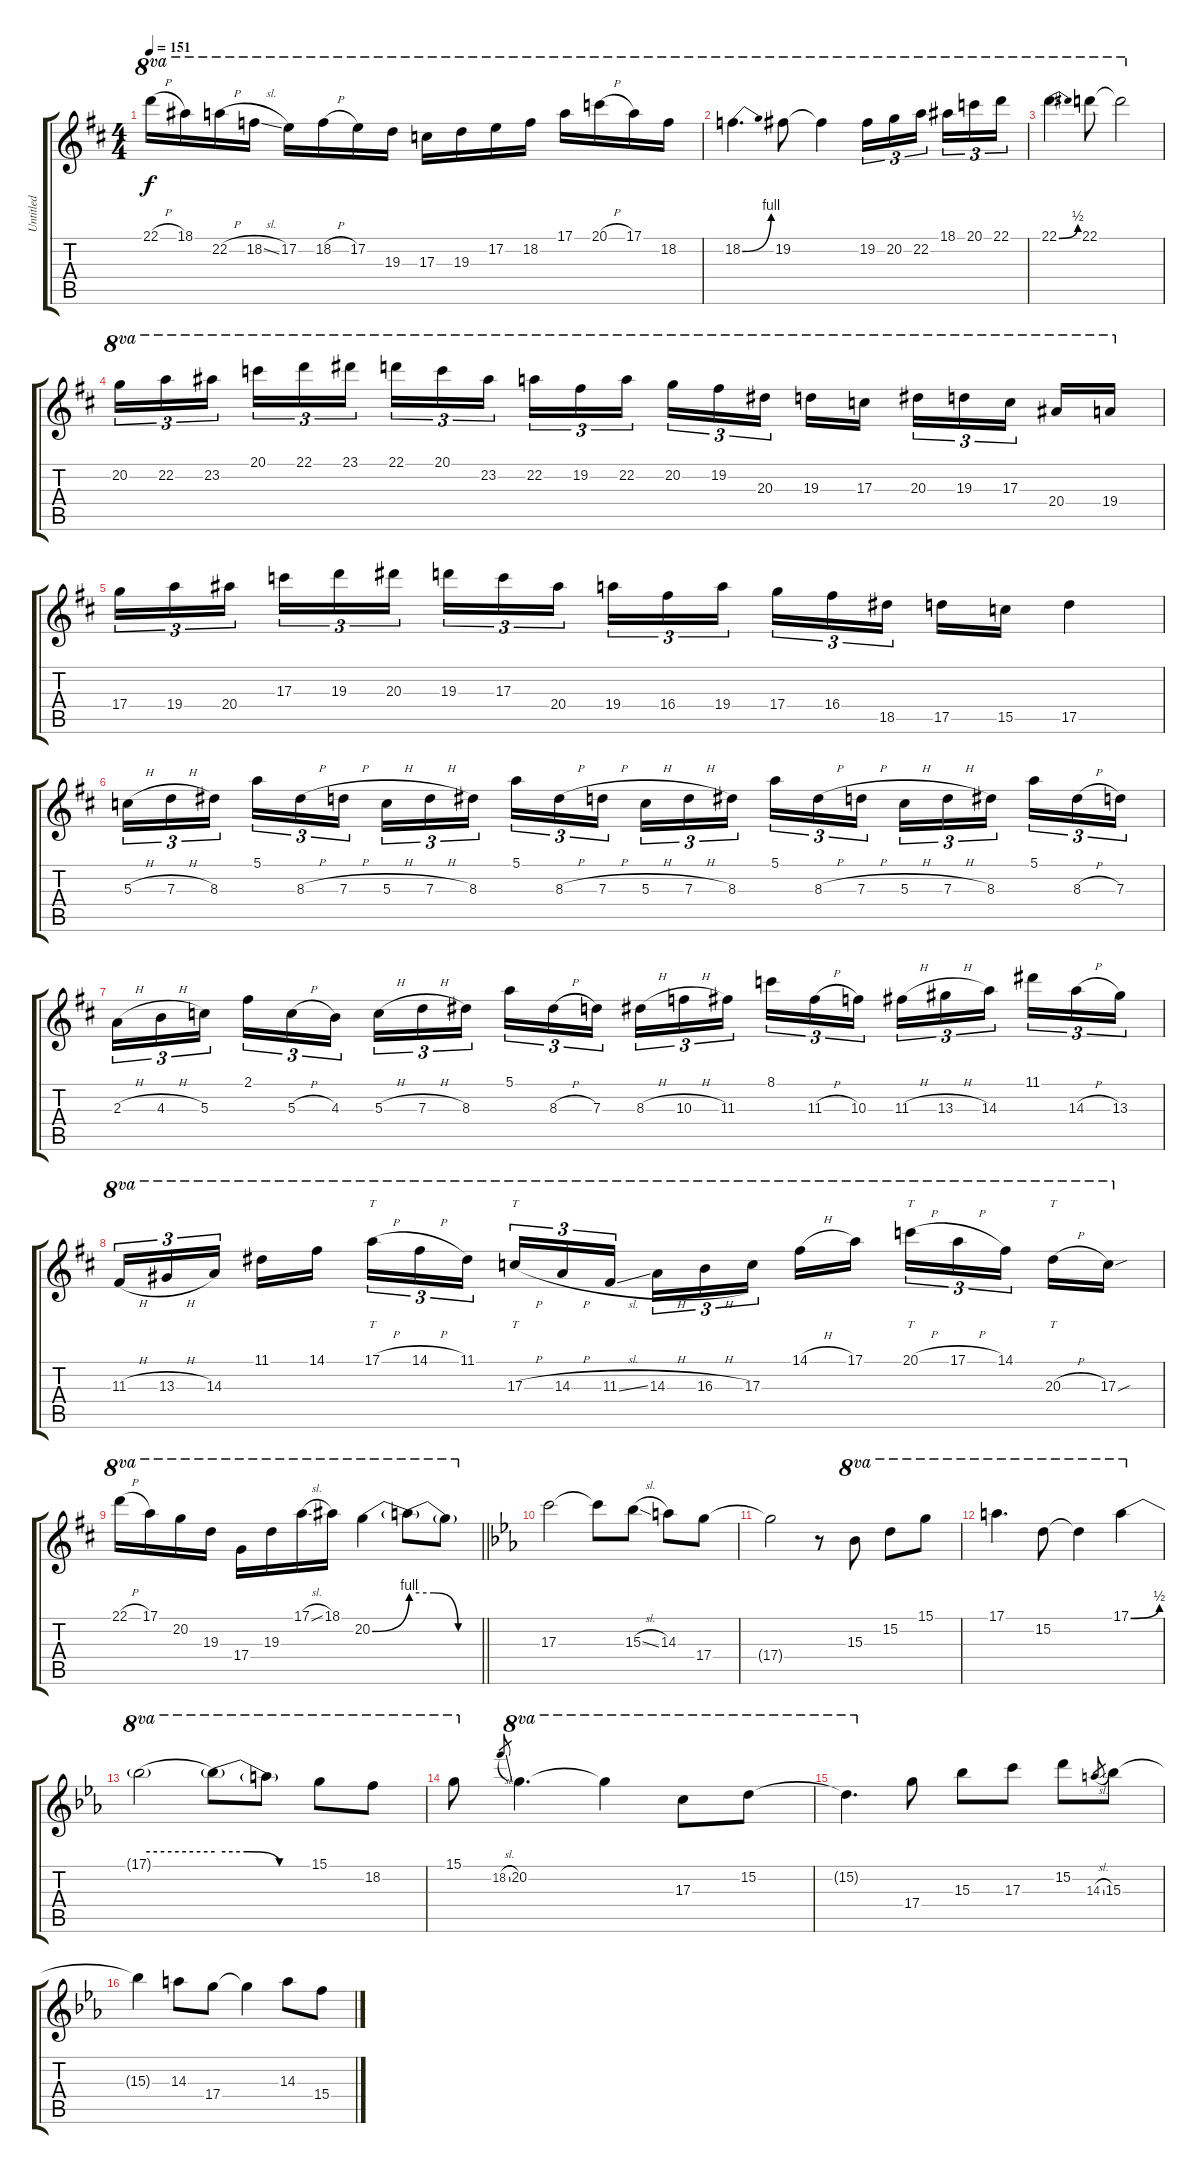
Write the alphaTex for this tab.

\track ("Untitled" "Untitled") {instrument overdrivenguitar}
\staff {score tabs}
\tuning (E4 B3 G3 D3 A2 E2) {hide}
\ts (4 4)
\tempo 151
\clef g2
\ks d
22.1{h}.16{ot 8va dy f} 18.1.16{ot 8va} 22.2{h}.16{ot 8va} 18.2{sl}.16{ot 8va} 17.2.16{ot 8va} 18.2{h}.16{ot 8va} 17.2.16{ot 8va} 19.3.16{ot 8va} 17.3.16{ot 8va} 19.3.16{ot 8va} 17.2.16{ot 8va} 18.2.16{ot 8va} 17.1.16{ot 8va} 20.1{h}.16{ot 8va} 17.1.16{ot 8va} 18.2.16{ot 8va} |
18.2{be (bend 0 0 60 4)}.4{d ot 8va} 19.2.8{ot 8va} 19.2{t}.4{ot 8va} 19.2.16{tu (3 2) ot 8va} 20.2.16{tu (3 2) ot 8va} 22.2.16{tu (3 2) ot 8va beam splitsecondary} 18.1.16{tu (3 2) ot 8va} 20.1.16{tu (3 2) ot 8va} 22.1.16{tu (3 2) ot 8va} |
22.1{be (bend 0 0 60 2)}.4{d ot 8va} 22.1.8{ot 8va} 22.1{t}.2{ot 8va} |
20.2.16{tu (3 2) ot 8va} 22.2.16{tu (3 2) ot 8va} 23.2.16{tu (3 2) ot 8va beam splitsecondary} 20.1.16{tu (3 2) ot 8va} 22.1.16{tu (3 2) ot 8va} 23.1.16{tu (3 2) ot 8va} 22.1.16{tu (3 2) ot 8va} 20.1.16{tu (3 2) ot 8va} 23.2.16{tu (3 2) ot 8va beam splitsecondary} 22.2.16{tu (3 2) ot 8va} 19.2.16{tu (3 2) ot 8va} 22.2.16{tu (3 2) ot 8va} 20.2.16{tu (3 2) ot 8va} 19.2.16{tu (3 2) ot 8va} 20.3.16{tu (3 2) ot 8va beam splitsecondary} 19.3.16{ot 8va} 17.3.16{ot 8va} 20.3.16{tu (3 2) ot 8va} 19.3.16{tu (3 2) ot 8va} 17.3.16{tu (3 2) ot 8va beam splitsecondary} 20.4.16{ot 8va} 19.4.16{ot 8va} |
17.4.16{tu (3 2)} 19.4.16{tu (3 2)} 20.4.16{tu (3 2) beam splitsecondary} 17.3.16{tu (3 2)} 19.3.16{tu (3 2)} 20.3.16{tu (3 2)} 19.3.16{tu (3 2)} 17.3.16{tu (3 2)} 20.4.16{tu (3 2) beam splitsecondary} 19.4.16{tu (3 2)} 16.4.16{tu (3 2)} 19.4.16{tu (3 2)} 17.4.16{tu (3 2)} 16.4.16{tu (3 2)} 18.5.16{tu (3 2) beam splitsecondary} 17.5.16 15.5.16 17.5.4 |
5.3{h}.16{tu (3 2)} 7.3{h}.16{tu (3 2)} 8.3.16{tu (3 2) beam splitsecondary} 5.1.16{tu (3 2)} 8.3{h}.16{tu (3 2)} 7.3{h}.16{tu (3 2)} 5.3{h}.16{tu (3 2)} 7.3{h}.16{tu (3 2)} 8.3.16{tu (3 2) beam splitsecondary} 5.1.16{tu (3 2)} 8.3{h}.16{tu (3 2)} 7.3{h}.16{tu (3 2)} 5.3{h}.16{tu (3 2)} 7.3{h}.16{tu (3 2)} 8.3.16{tu (3 2) beam splitsecondary} 5.1.16{tu (3 2)} 8.3{h}.16{tu (3 2)} 7.3{h}.16{tu (3 2)} 5.3{h}.16{tu (3 2)} 7.3{h}.16{tu (3 2)} 8.3.16{tu (3 2) beam splitsecondary} 5.1.16{tu (3 2)} 8.3{h}.16{tu (3 2)} 7.3.16{tu (3 2)} |
2.3{h}.16{tu (3 2)} 4.3{h}.16{tu (3 2)} 5.3.16{tu (3 2) beam splitsecondary} 2.1.16{tu (3 2)} 5.3{h}.16{tu (3 2)} 4.3.16{tu (3 2)} 5.3{h}.16{tu (3 2)} 7.3{h}.16{tu (3 2)} 8.3.16{tu (3 2) beam splitsecondary} 5.1.16{tu (3 2)} 8.3{h}.16{tu (3 2)} 7.3.16{tu (3 2)} 8.3{h}.16{tu (3 2)} 10.3{h}.16{tu (3 2)} 11.3.16{tu (3 2) beam splitsecondary} 8.1.16{tu (3 2)} 11.3{h}.16{tu (3 2)} 10.3.16{tu (3 2)} 11.3{h}.16{tu (3 2)} 13.3{h}.16{tu (3 2)} 14.3.16{tu (3 2) beam splitsecondary} 11.1.16{tu (3 2)} 14.3{h}.16{tu (3 2)} 13.3.16{tu (3 2)} |
11.3{h}.16{tu (3 2) ot 8va} 13.3{h}.16{tu (3 2) ot 8va} 14.3.16{tu (3 2) ot 8va beam splitsecondary} 11.1.16{ot 8va} 14.1.16{ot 8va} 17.1{h}.16{tt tu (3 2) ot 8va} 14.1{h}.16{tu (3 2) ot 8va} 11.1.16{tu (3 2) ot 8va beam splitsecondary} 17.3{h}.16{tt tu (3 2) ot 8va} 14.3{h}.16{tu (3 2) ot 8va} 11.3{sl}.16{tu (3 2) ot 8va} 14.3{h}.16{tu (3 2) ot 8va} 16.3{h}.16{tu (3 2) ot 8va} 17.3.16{tu (3 2) ot 8va beam splitsecondary} 14.1{h}.16{ot 8va} 17.1.16{ot 8va} 20.1{h}.16{tt tu (3 2) ot 8va} 17.1{h}.16{tu (3 2) ot 8va} 14.1.16{tu (3 2) ot 8va beam splitsecondary} 20.3{h}.16{tt ot 8va} 17.3{sou}.16{ot 8va} |
\barLineRight lightlight
22.1{h}.16{ot 8va} 17.1.16{ot 8va} 20.2.16{ot 8va} 19.3.16{ot 8va} 17.4.16{ot 8va} 19.3.16{ot 8va} 17.1{sl}.16{ot 8va} 18.1.16{ot 8va} 20.2{be (bend 0 0 60 4)}.4{ot 8va} 20.2{be (custom 0 4 20 4 40 0 60 0) t}.8{ot 8va} 20.2{t}.8{ot 8va} |
\ks eb
17.3.2 17.3{t}.8 15.3{sl}.8 14.3.8 17.4.8 |
17.4{t}.2 r.8 15.3.8{ot 8va} 15.2.8{ot 8va} 15.1.8{ot 8va} |
17.1.4{d ot 8va} 15.2.8{ot 8va} 15.2{t}.4{ot 8va} 17.1{be (bend 0 0 60 2)}.4{ot 8va} |
17.1{be (hold 0 2 60 2) t}.2{ot 8va} 17.1{be (custom 0 2 20 2 40 0 60 0) t}.8{ot 8va} 17.1{t}.8{ot 8va} 15.1.8{ot 8va} 18.2.8{ot 8va} |
15.1.8{ot 8va} 18.2{sl}.8{gr} 20.2.4{d ot 8va} 20.2{t}.4{ot 8va} 17.3.8{ot 8va} 15.2.8{ot 8va} |
15.2{t}.4{d ot 8va} 17.4.8 15.3.8 17.3.8 15.2.8 14.3{sl}.8{gr} 15.3.8 |
15.3{t}.4 14.3.8 17.4.8 17.4{t}.4 14.3.8 15.4.8
